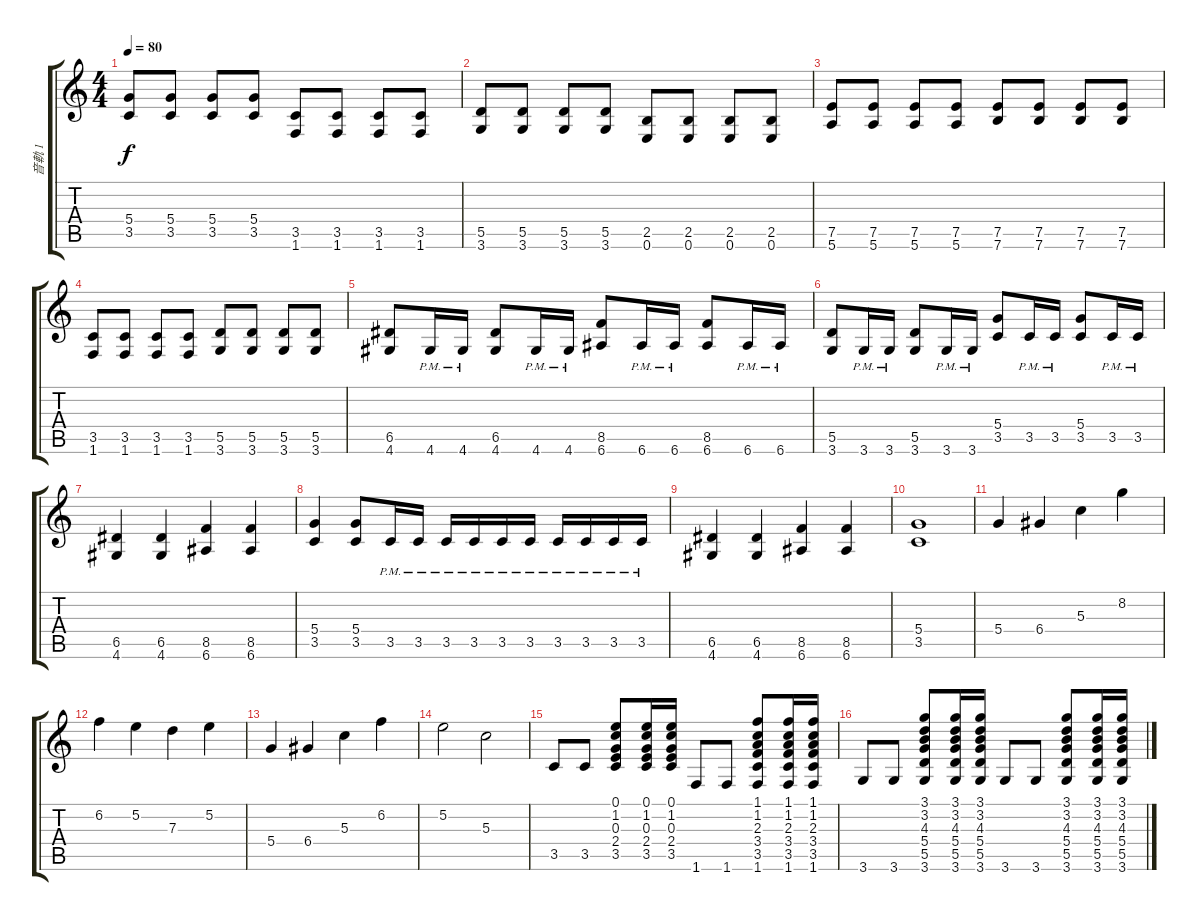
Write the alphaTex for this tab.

\track ("音軌 1" "音軌 1") {instrument electricguitarjazz}
\staff {score tabs}
\tuning (E4 B3 G3 D3 A2 E2) {hide}
\ts (4 4)
\tempo 80
\clef g2
\ks c
(5.4 3.5).8{dy f instrument overdrivenguitar} (5.4 3.5).8 (5.4 3.5).8 (5.4 3.5).8 (3.5 1.6).8 (3.5 1.6).8 (3.5 1.6).8 (3.5 1.6).8 |
(5.5 3.6).8 (5.5 3.6).8 (5.5 3.6).8 (5.5 3.6).8 (2.5 0.6).8 (2.5 0.6).8 (2.5 0.6).8 (2.5 0.6).8 |
(7.5 5.6).8 (7.5 5.6).8 (7.5 5.6).8 (7.5 5.6).8 (7.5 7.6).8 (7.5 7.6).8 (7.5 7.6).8 (7.5 7.6).8 |
(3.5 1.6).8 (3.5 1.6).8 (3.5 1.6).8 (3.5 1.6).8 (5.5 3.6).8 (5.5 3.6).8 (5.5 3.6).8 (5.5 3.6).8 |
(6.5 4.6).8 4.6{pm}.16 4.6{pm}.16 (6.5 4.6).8 4.6{pm}.16 4.6{pm}.16 (8.5 6.6).8 6.6{pm}.16 6.6{pm}.16 (8.5 6.6).8 6.6{pm}.16 6.6{pm}.16 |
(5.5 3.6).8 3.6{pm}.16 3.6{pm}.16 (5.5 3.6).8 3.6{pm}.16 3.6{pm}.16 (5.4 3.5).8 3.5{pm}.16 3.5{pm}.16 (5.4 3.5).8 3.5{pm}.16 3.5{pm}.16 |
(6.5 4.6).4 (6.5 4.6).4 (8.5 6.6).4 (8.5 6.6).4 |
(5.4 3.5).4 (5.4 3.5).8 3.5{pm}.16 3.5{pm}.16 3.5{pm}.16 3.5{pm}.16 3.5{pm}.16 3.5{pm}.16 3.5{pm}.16 3.5{pm}.16 3.5{pm}.16 3.5{pm}.16 |
(6.5 4.6).4 (6.5 4.6).4 (8.5 6.6).4 (8.5 6.6).4 |
(5.4 3.5).1 |
5.4.4 6.4.4 5.3.4 8.2.4 |
6.2.4 5.2.4 7.3.4 5.2.4 |
5.4.4 6.4.4 5.3.4 6.2.4 |
5.2.2 5.3.2 |
3.5.8 3.5.8 (0.1 1.2 0.3 2.4 3.5).8 (0.1 1.2 0.3 2.4 3.5).16 (0.1 1.2 0.3 2.4 3.5).16 1.6.8 1.6.8 (1.1 1.2 2.3 3.4 3.5 1.6).8 (1.1 1.2 2.3 3.4 3.5 1.6).16 (1.1 1.2 2.3 3.4 3.5 1.6).16 |
3.6.8 3.6.8 (3.1 3.2 4.3 5.4 5.5 3.6).8 (3.1 3.2 4.3 5.4 5.5 3.6).16 (3.1 3.2 4.3 5.4 5.5 3.6).16 3.6.8 3.6.8 (3.1 3.2 4.3 5.4 5.5 3.6).8 (3.1 3.2 4.3 5.4 5.5 3.6).16 (3.1 3.2 4.3 5.4 5.5 3.6).16
